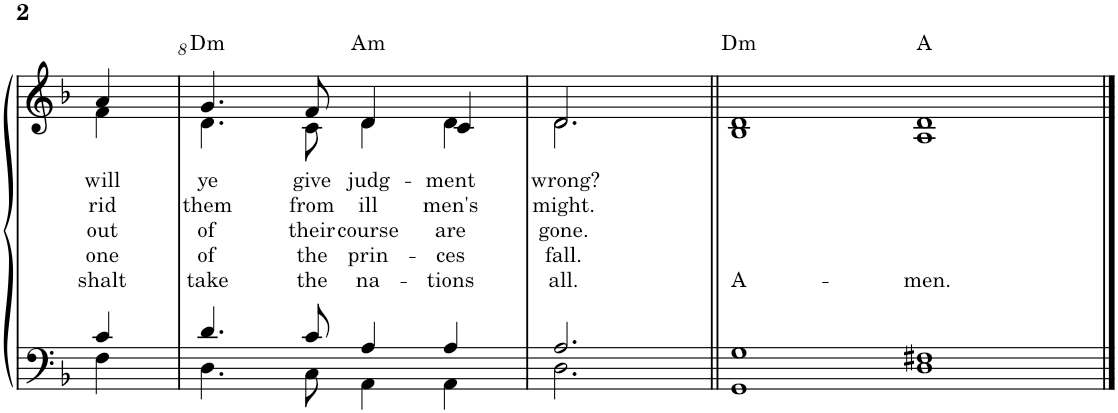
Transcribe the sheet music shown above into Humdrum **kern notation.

**kern	**kern	**text	**text	**text	**text	**text	**harte
*part1	*part1	*part1	*part1	*part1	*part1	*part1	*part1
*staff2	*staff1	*staff1	*staff1	*staff1	*staff1	*staff1	*
*I"Choir	*	*	*	*	*	*	*
!!LO:PB:g=z
*clefF4	*clefG2	*	*	*	*	*	*
*k[b-]	*k[b-]	*	*	*	*	*	*
*d:	*d:	*	*	*	*	*	*
*M4/4	*M4/4	*	*	*	*	*	*
=7X4	=7X4	=7X4	=7X4	=7X4	=7X4	=7X4	=7X4
*^	*	*	*	*	*	*	*
!	!	!	!LO:LY:b	!LO:LY:b	!LO:LY:b	!LO:LY:b	!LO:LY:b	!
*	*	*^	*	*	*	*	*	*
4c/	4F\	4a/	4f\	will	rid	out	one	shalt	.
=8	=8	=8	=8	=8	=8	=8	=8	=8	=8
!	!	!	!	!LO:LY:b	!LO:LY:b	!LO:LY:b	!LO:LY:b	!LO:LY:b	!LO:H:kt=m
4.d/	4.D\	4.g/	4.d\	ye	them	of	of	take	D:min
!	!	!	!	!LO:LY:b	!LO:LY:b	!LO:LY:b	!LO:LY:b	!LO:LY:b	!
8c/	8C\	8f/	8c\	give	from	their	the	the	.
!	!	!	!	!LO:LY:b	!LO:LY:b	!LO:LY:b	!LO:LY:b	!LO:LY:b	!LO:H:kt=m
4A/	4AA\	4d/	4d\	judg-	ill	course	prin-	na-	A:min
!	!	!	!	!LO:LY:b	!LO:LY:b	!LO:LY:b	!LO:LY:b	!LO:LY:b	!
4A/	4AA\	4c/	4d\	-ment	men's	are	-ces	-tions	.
=9	=9	=9	=9	=9	=9	=9	=9	=9	=9
!	!	!	!	!LO:LY:b	!LO:LY:b	!LO:LY:b	!LO:LY:b	!LO:LY:b	!
2.A/	2.D\	2.d/	2.d\	wrong?	might.	gone.	fall.	all.	.
=10||	=10||	=10||	=10||	=10||	=10||	=10||	=10||	=10||	=10||
!	!	!	!	!	!	!	!	!LO:LY:b	!LO:H:kt=m
1G	1GG	1d	1B-	.	.	.	.	A-	D:min
!	!	!	!	!	!	!	!	!LO:LY:b	!
1F#X	1D	1d	1A	.	.	.	.	-men.	A:maj
*v	*v	*	*	*	*	*	*	*	*
*	*v	*v	*	*	*	*	*	*
==	==	==	==	==	==	==	==
*-	*-	*-	*-	*-	*-	*-	*-
